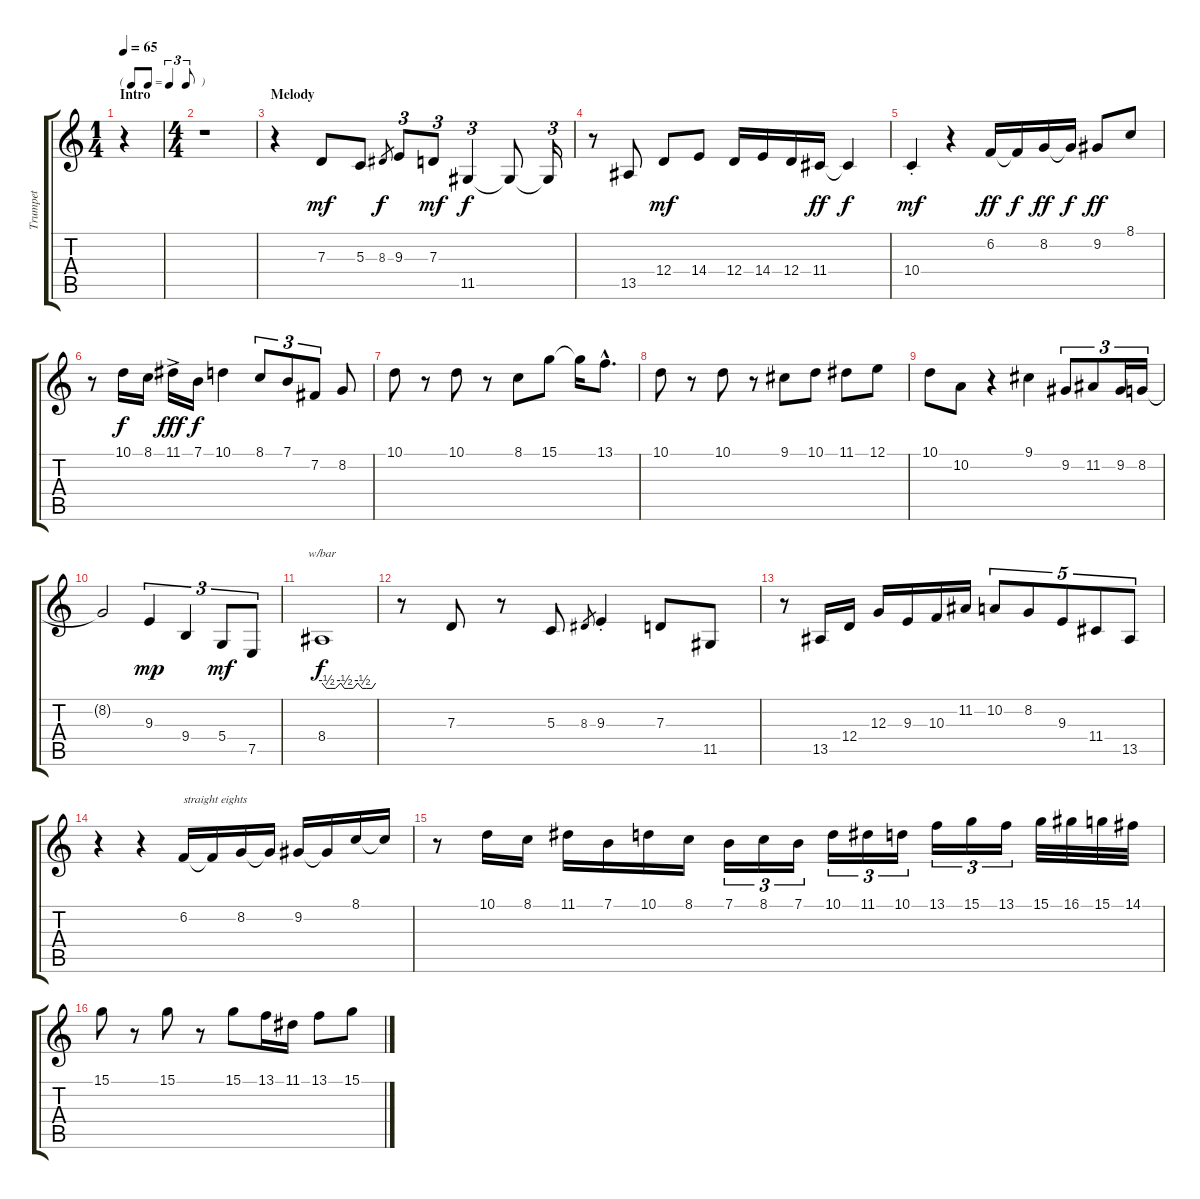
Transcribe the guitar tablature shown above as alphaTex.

\track ("Trumpet" "Trumpet") {instrument mutedtrumpet}
\staff {score tabs}
\tuning (E4 B3 G3 D3 A2 E2) {hide}
\ts (1 4)
\tf triplet8th
\section ("" "Intro")
\tempo 65
\clef g2
\ks c
r.4{dy mf instrument mutedtrumpet} |
\ts (4 4)
r.1 |
\section ("" "Melody")
r.4 7.3.8 5.3.8 8.3.8{gr dy f} 9.3.8{tu (3 2)} 7.3.8{tu (3 2) dy mf} 11.5.4{tu (3 2) dy f} 11.5{t}.8 11.5{t}.16{tu (3 2)} |
r.8 13.5.8 12.4.8{dy mf} 14.4.8 12.4.16 14.4.16 12.4.16 11.4.16{dy ff} 11.4{t}.4{dy f} |
10.4{st}.4{dy mf} r.4 6.2.16{dy ff} 6.2{t}.16{dy f} 8.2.16{dy ff} 8.2{t}.16{dy f} 9.2.8{dy ff} 8.1.8 |
r.8 10.1.16{dy f} 8.1.16 11.1{ac}.16{dy fff} 7.1.16{dy f} 10.1.4 8.1.8{tu (3 2)} 7.1.8{tu (3 2)} 7.2.8{tu (3 2)} 8.2.8 |
10.1.8 r.8 10.1.8 r.8 8.1.8 15.1.8 15.1{t}.16 13.1{hac}.8{d} |
10.1.8 r.8 10.1.8 r.8 9.1.8 10.1.8 11.1.8 12.1.8 |
10.1.8 10.2.8 r.4 9.1.4 9.2.8{tu (3 2)} 11.2.8{tu (3 2)} 9.2.16{tu (3 2)} 8.2.16{tu (3 2)} |
8.2{t}.2 9.3.4{tu (3 2) dy mp} 9.4.4{tu (3 2)} 5.4.8{tu (3 2) dy mf} 7.5.8{tu (3 2)} |
8.4.1{tbe (custom default 0 0 5 -2 10 -2 15 -2 21 0 25 -2 30 -2 35 -2 40 0 45 -2 50 -2 56 -2 60 0) dy f} |
r.8 7.3.8 r.8 5.3.8 8.3.8{gr} 9.3{st}.4 7.3.8 11.5.8 |
r.8 13.5.16 12.4.16 12.3.16 9.3.16 10.3.16 11.2.16 10.2.8{tu (5 4)} 8.2.8{tu (5 4)} 9.3.8{tu (5 4)} 11.4.8{tu (5 4)} 13.5.8{tu (5 4)} |
r.4 r.4 6.2.16{txt "straight eights"} 6.2{t}.16 8.2.16 8.2{t}.16 9.2.16 9.2{t}.16 8.1.16 8.1{t}.16 |
r.8 10.1.16 8.1.16 11.1.16 7.1.16 10.1.16 8.1.16 7.1.16{tu (3 2)} 8.1.16{tu (3 2)} 7.1.16{tu (3 2)} 10.1.16{tu (3 2)} 11.1.16{tu (3 2)} 10.1.16{tu (3 2)} 13.1.16{tu (3 2)} 15.1.16{tu (3 2)} 13.1.16{tu (3 2)} 15.1.32 16.1.32 15.1.32 14.1.32 |
15.1.8 r.8 15.1.8 r.8 15.1.8 13.1.16 11.1.16 13.1.8 15.1.8
